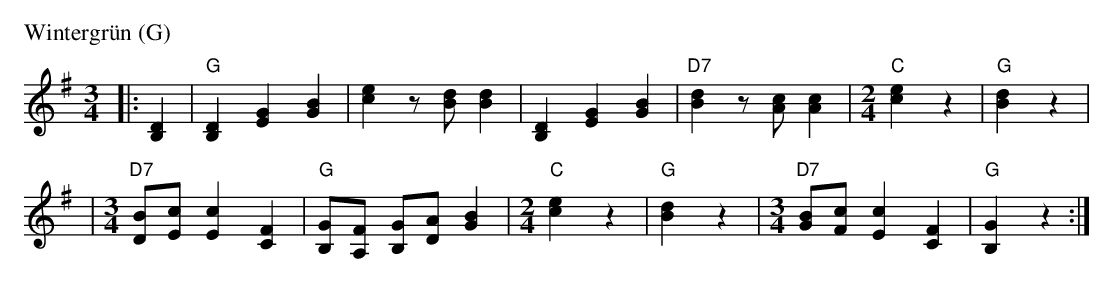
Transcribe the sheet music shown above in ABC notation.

X:1
P: Wintergr\"un (G)
M: 3/4
L: 1/8
K: G
|: [D2B,2] \
| "G"[D2B,2] [G2E2] [B2G2] | [e2c2] z[dB] [d2B2] \
| [D2B,2] [G2E2] [B2G2] | "D7"[d2B2] z[cA] [c2A2] \
|[M:2/4] "C"[e2c2] z2 | "G"[d2B2] z2 |
|[M:3/4] "D7"[BD][cE] [c2E2] [F2C2] | "G"[GB,][FA,] [GB,][AD] [B2G2] \
|[M:2/4] "C"[e2c2] z2 | "G"[d2B2] z2 \
|[M:3/4] "D7"[BG][cF] [c2E2] [F2C2] | "G"[G2B,2] z2 :|
